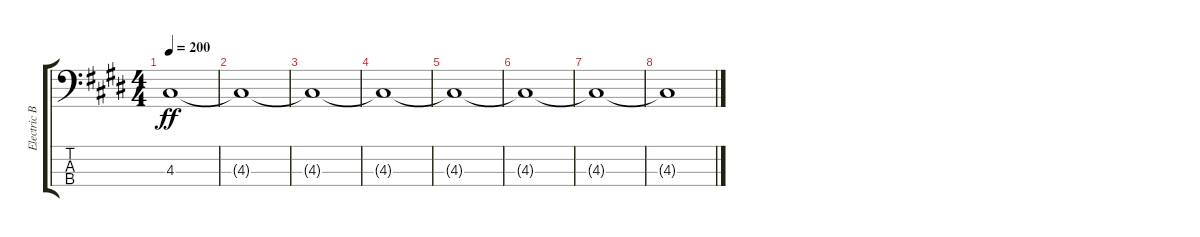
\track ("Electric Bass" "Electric B") {instrument electricbassfinger}
\staff {score tabs}
\tuning (G2 D2 A1 E1) {hide}
\ts (4 4)
\tempo 200
\clef f4
\ks c#minor
4.3.1{dy ff} |
4.3{t}.1 |
4.3{t}.1 |
4.3{t}.1 |
4.3{t}.1 |
4.3{t}.1 |
4.3{t}.1 |
4.3{t}.1
